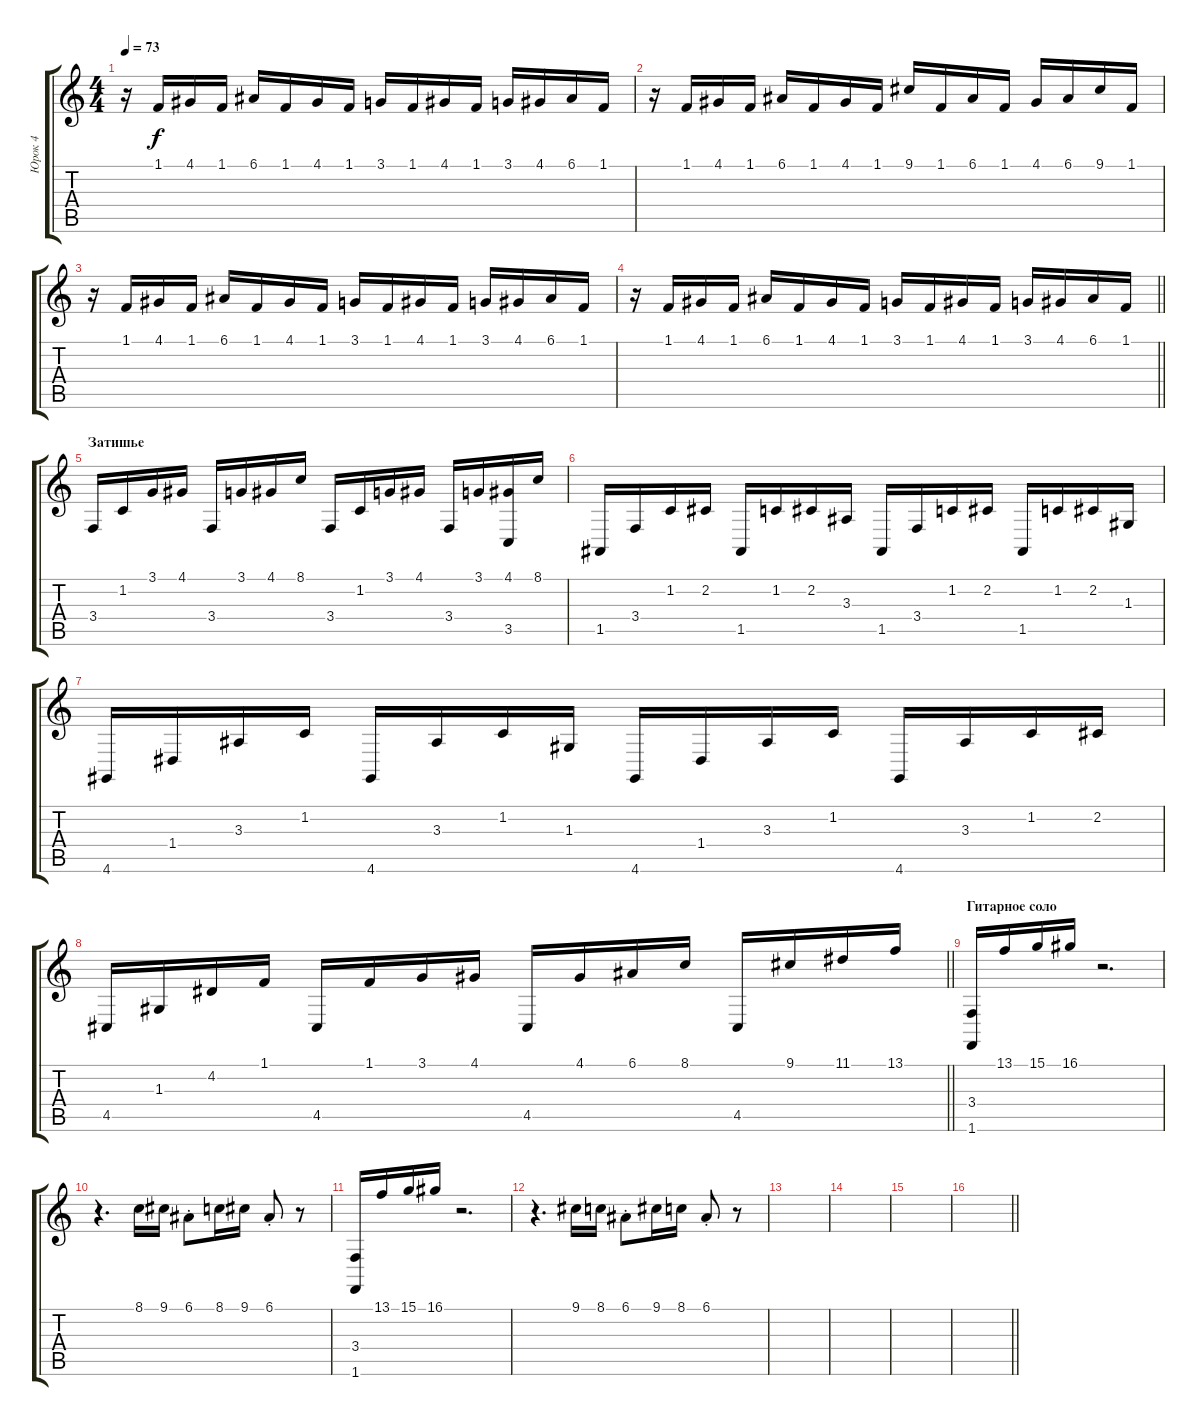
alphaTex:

\track ("Юрок 4" "Юрок 4") {instrument fx7echoes}
\staff {score tabs}
\tuning (E4 B3 G3 D3 A2 E2) {hide}
\ts (4 4)
\tempo 73
\clef g2
\ks c
r.16{dy f} 1.1.16 4.1.16{balance 0} 1.1.16{balance 8} 6.1.16{balance 16} 1.1.16{balance 8} 4.1.16 1.1.16 3.1.16 1.1.16 4.1.16 1.1.16 3.1.16{balance 0} 4.1.16{balance 8} 6.1.16{balance 16} 1.1.16{balance 0} |
r.16{balance 8} 1.1.16 4.1.16 1.1.16 6.1.16 1.1.16 4.1.16 1.1.16 9.1.16{balance 16} 1.1.16{balance 8} 6.1.16{balance 0} 1.1.16{balance 8} 4.1.16 6.1.16{balance 0} 9.1.16{balance 16} 1.1.16{balance 8} |
r.16 1.1.16 4.1.16 1.1.16 6.1.16 1.1.16 4.1.16 1.1.16 3.1.16 1.1.16 4.1.16 1.1.16 3.1.16 4.1.16 6.1.16 1.1.16 |
\barLineRight lightlight
r.16 1.1.16 4.1.16 1.1.16 6.1.16 1.1.16 4.1.16 1.1.16 3.1.16 1.1.16 4.1.16 1.1.16 3.1.16 4.1.16 6.1.16 1.1.16 |
\section ("" "Затишье")
3.4.16{volume 4 instrument fx5brightness} 1.2.16 3.1.16 4.1.16 3.4.16 3.1.16 4.1.16 8.1.16 3.4.16 1.2.16 3.1.16 4.1.16 3.4.16 3.1.16 (4.1 3.5).16 8.1.16 |
1.5.16 3.4.16 1.2.16 2.2.16 1.5.16 1.2.16 2.2.16 3.3.16 1.5.16 3.4.16 1.2.16 2.2.16 1.5.16 1.2.16 2.2.16 1.3.16 |
4.6.16 1.4.16 3.3.16 1.2.16 4.6.16 3.3.16 1.2.16 1.3.16 4.6.16 1.4.16 3.3.16 1.2.16 4.6.16 3.3.16 1.2.16 2.2.16 |
\barLineRight lightlight
4.5.16 1.3.16 4.2.16 1.1.16 4.5.16 1.1.16 3.1.16 4.1.16 4.5.16 4.1.16 6.1.16 8.1.16 4.5.16 9.1.16 11.1.16 13.1.16 |
\section ("" "Гитарное соло")
(3.4 1.6).16{volume 13} 13.1.16 15.1.16 16.1.16 r.2{d} |
r.4{d} 8.1.16 9.1.16 6.1{st}.8 8.1.16 9.1.16 6.1{st}.8 r.8 |
(3.4 1.6).16 13.1.16 15.1.16 16.1.16 r.2{d} |
r.4{d} 9.1.16 8.1.16 6.1{st}.8 9.1.16 8.1.16 6.1{st}.8 r.8 |
|
|
|
\barLineRight lightlight
